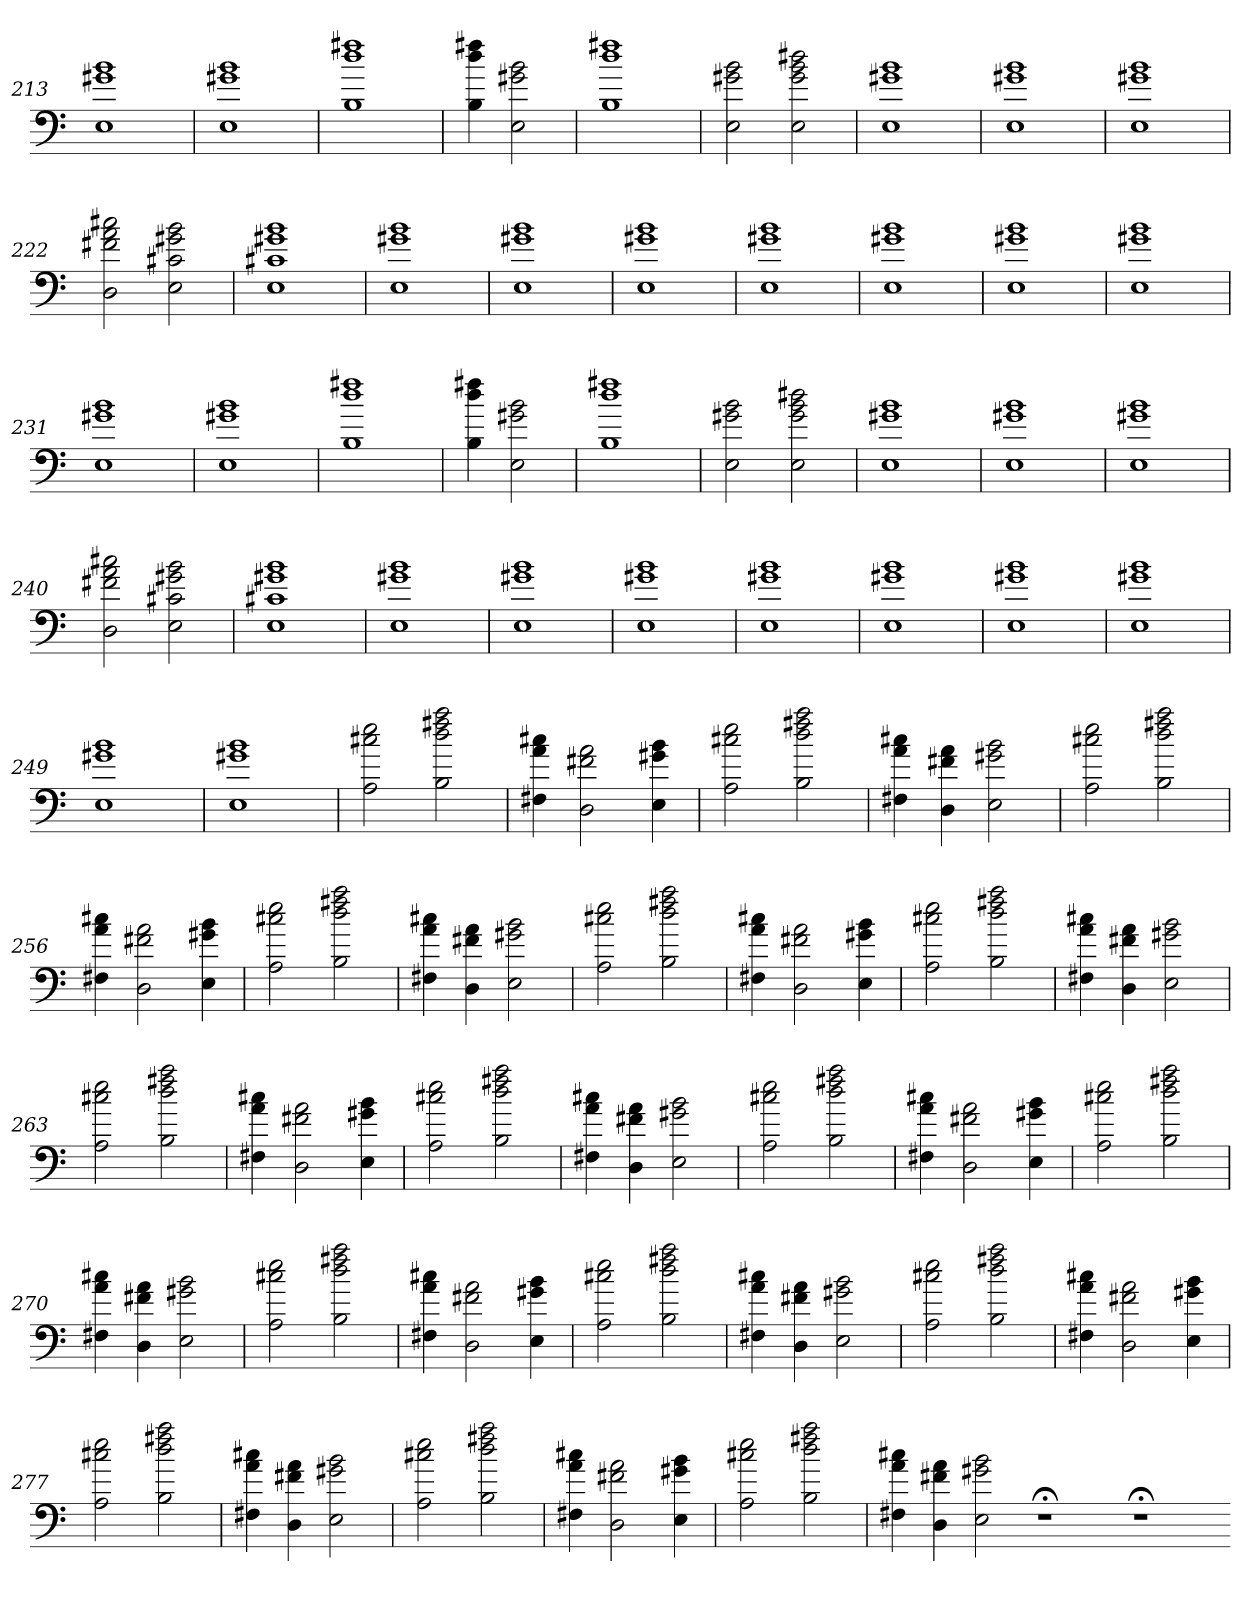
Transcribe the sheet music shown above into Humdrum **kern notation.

**kern
*part1
*staff1
=213
1E 1g#X 1b
=214
1E 1g#X 1b
=215
1B 1dd 1ff#X
=216
4B 4dd 4ff#X
2E 2g#X 2b
=217
1B 1dd 1ff#X
=218
2E 2g#X 2b
2E 2g# 2b 2dd#X
=219
1E 1g#X 1b
=220
1E 1g#X 1b
=221
1E 1g#X 1b
=222
2D 2f#X 2a 2cc#X
2E 2c#X 2g#X 2b
=223
1E 1c#X 1g#X 1b
=224
1E 1g#X 1b
=225
1E 1g#X 1b
=226
1E 1g#X 1b
=227
1E 1g#X 1b
=228
1E 1g#X 1b
=229
1E 1g#X 1b
=230
1E 1g#X 1b
=231
1E 1g#X 1b
=232
1E 1g#X 1b
=233
1B 1dd 1ff#X
=234
4B 4dd 4ff#X
2E 2g#X 2b
=235
1B 1dd 1ff#X
=236
2E 2g#X 2b
2E 2g# 2b 2dd#X
=237
1E 1g#X 1b
=238
1E 1g#X 1b
=239
1E 1g#X 1b
=240
2D 2f#X 2a 2cc#X
2E 2c#X 2g#X 2b
=241
1E 1c#X 1g#X 1b
=242
1E 1g#X 1b
=243
1E 1g#X 1b
=244
1E 1g#X 1b
=245
1E 1g#X 1b
=246
1E 1g#X 1b
=247
1E 1g#X 1b
=248
1E 1g#X 1b
=249
1E 1g#X 1b
=250
1E 1g#X 1b
=251
2A 2cc#X 2ee
2B 2dd 2ff#X 2aa
=252
4F#X 4a 4cc#X
2D 2f#X 2a
4E 4g#X 4b
=253
2A 2cc#X 2ee
2B 2dd 2ff#X 2aa
=254
4F#X 4a 4cc#X
4D 4f#X 4a
2E 2g#X 2b
=255
2A 2cc#X 2ee
2B 2dd 2ff#X 2aa
=256
4F#X 4a 4cc#X
2D 2f#X 2a
4E 4g#X 4b
=257
2A 2cc#X 2ee
2B 2dd 2ff#X 2aa
=258
4F#X 4a 4cc#X
4D 4f#X 4a
2E 2g#X 2b
=259
2A 2cc#X 2ee
2B 2dd 2ff#X 2aa
=260
4F#X 4a 4cc#X
2D 2f#X 2a
4E 4g#X 4b
=261
2A 2cc#X 2ee
2B 2dd 2ff#X 2aa
=262
4F#X 4a 4cc#X
4D 4f#X 4a
2E 2g#X 2b
=263
2A 2cc#X 2ee
2B 2dd 2ff#X 2aa
=264
4F#X 4a 4cc#X
2D 2f#X 2a
4E 4g#X 4b
=265
2A 2cc#X 2ee
2B 2dd 2ff#X 2aa
=266
4F#X 4a 4cc#X
4D 4f#X 4a
2E 2g#X 2b
=267
2A 2cc#X 2ee
2B 2dd 2ff#X 2aa
=268
4F#X 4a 4cc#X
2D 2f#X 2a
4E 4g#X 4b
=269
2A 2cc#X 2ee
2B 2dd 2ff#X 2aa
=270
4F#X 4a 4cc#X
4D 4f#X 4a
2E 2g#X 2b
=271
2A 2cc#X 2ee
2B 2dd 2ff#X 2aa
=272
4F#X 4a 4cc#X
2D 2f#X 2a
4E 4g#X 4b
=273
2A 2cc#X 2ee
2B 2dd 2ff#X 2aa
=274
4F#X 4a 4cc#X
4D 4f#X 4a
2E 2g#X 2b
=275
2A 2cc#X 2ee
2B 2dd 2ff#X 2aa
=276
4F#X 4a 4cc#X
2D 2f#X 2a
4E 4g#X 4b
=277
2A 2cc#X 2ee
2B 2dd 2ff#X 2aa
=278
4F#X 4a 4cc#X
4D 4f#X 4a
2E 2g#X 2b
=279
2A 2cc#X 2ee
2B 2dd 2ff#X 2aa
=280
4F#X 4a 4cc#X
2D 2f#X 2a
4E 4g#X 4b
=281
2A 2cc#X 2ee
2B 2dd 2ff#X 2aa
=282
4F#X 4a 4cc#X
4D 4f#X 4a
2E 2g#X 2b
1r;<
1r;<
=-
*-
